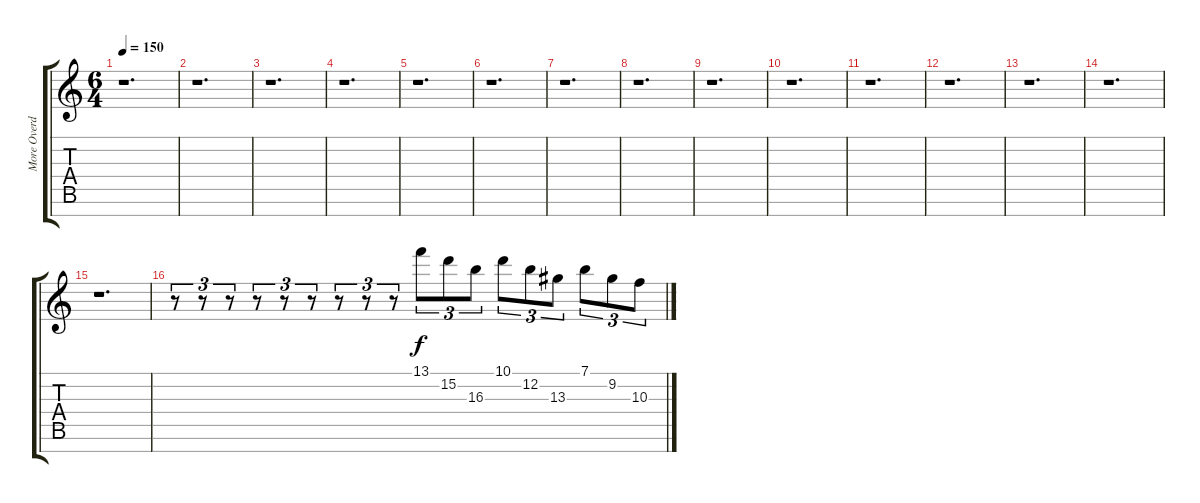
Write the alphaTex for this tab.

\track ("More Overdubs" "More Overd") {instrument distortionguitar}
\staff {score tabs}
\tuning (E4 B3 G3 D3 A2 E2 B1) {hide}
\ts (6 4)
\tempo 150
\clef g2
\ks c
r.1{d dy f} |
r.1{d} |
r.1{d} |
r.1{d} |
r.1{d} |
r.1{d} |
r.1{d} |
r.1{d} |
r.1{d} |
r.1{d} |
r.1{d} |
r.1{d} |
r.1{d} |
r.1{d} |
r.1{d} |
r.8{tu (3 2)} r.8{tu (3 2)} r.8{tu (3 2)} r.8{tu (3 2)} r.8{tu (3 2)} r.8{tu (3 2)} r.8{tu (3 2)} r.8{tu (3 2)} r.8{tu (3 2)} 13.1.8{tu (3 2)} 15.2.8{tu (3 2)} 16.3.8{tu (3 2)} 10.1.8{tu (3 2)} 12.2.8{tu (3 2)} 13.3.8{tu (3 2)} 7.1.8{tu (3 2)} 9.2.8{tu (3 2)} 10.3.8{tu (3 2)}
